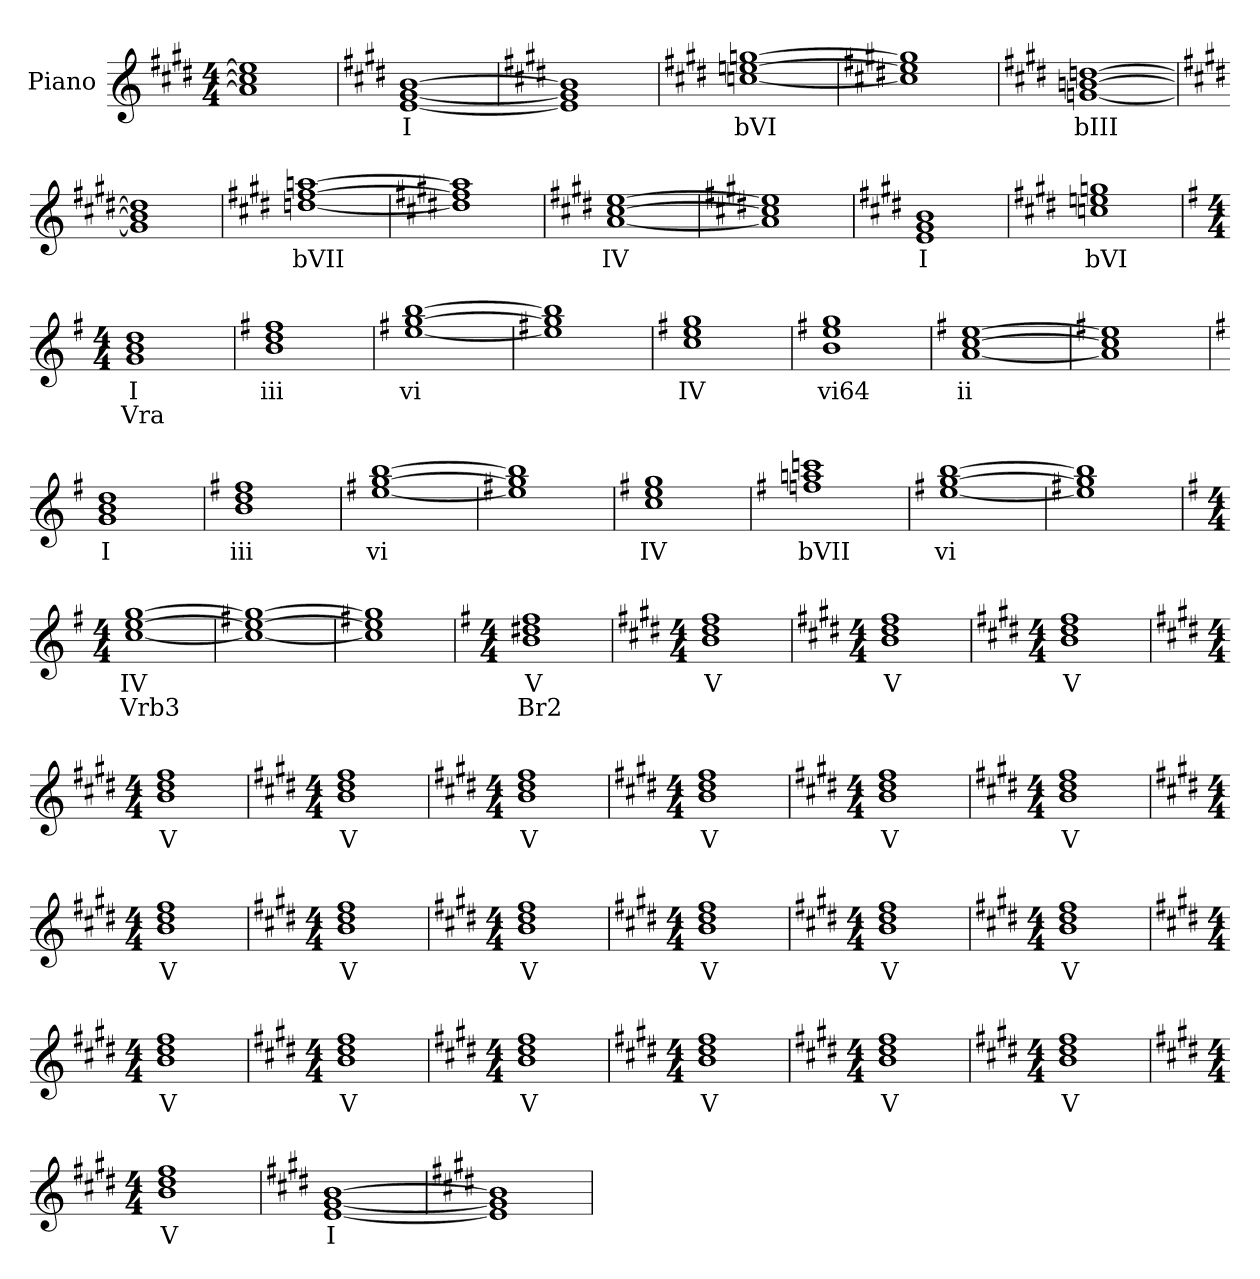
**kern	**text	**text
*part1	*part1	*part1
*staff1	*staff1	*staff1
*I"Piano	*	*
*I'Pno	*	*
*k[f#c#g#d#]	*	*
*E:	*	*
*M4/4	*	*
=	=	=
1a] 1cc#] 1ee]	.	.
=	=	=
*k[f#c#g#d#]	*	*
*E:	*	*
[1e [1g# [1b	I	.
=	=	=
*k[f#c#g#d#]	*	*
*E:	*	*
1e] 1g#] 1b]	.	.
=	=	=
*k[f#c#g#d#]	*	*
*E:	*	*
[1ccn [1een [1ggn	bVI	.
=	=	=
*k[f#c#g#d#]	*	*
*E:	*	*
1ccn] 1een] 1ggn]	.	.
=	=	=
*k[f#c#g#d#]	*	*
*E:	*	*
[1gn [1bn [1ddn	bIII	.
=	=	=
*k[f#c#g#d#]	*	*
*E:	*	*
1gn] 1bn] 1ddn]	.	.
=	=	=
*k[f#c#g#d#]	*	*
*E:	*	*
[1ddn [1ff# [1aan	bVII	.
=	=	=
*k[f#c#g#d#]	*	*
*E:	*	*
1ddn] 1ff#] 1aan]	.	.
=	=	=
*k[f#c#g#d#]	*	*
*E:	*	*
[1a [1cc# [1ee	IV	.
=	=	=
*k[f#c#g#d#]	*	*
*E:	*	*
1a] 1cc#] 1ee]	.	.
=	=	=
*k[f#c#g#d#]	*	*
*E:	*	*
1e 1g# 1b	I	.
=	=	=
*k[f#c#g#d#]	*	*
*E:	*	*
1ccn 1een 1ggn	bVI	.
=	=	=
*k[f#]	*	*
*G:	*	*
*M4/4	*	*
1g 1b 1dd	I	Vra
=	=	=
*k[f#]	*	*
*G:	*	*
1b 1dd 1ff#	iii	.
=	=	=
*k[f#]	*	*
*G:	*	*
[1ee [1gg [1bb	vi	.
=	=	=
*k[f#]	*	*
*G:	*	*
1ee] 1gg] 1bb]	.	.
=	=	=
*k[f#]	*	*
*G:	*	*
1cc 1ee 1gg	IV	.
=	=	=
*k[f#]	*	*
*G:	*	*
1b 1ee 1gg	vi64	.
=	=	=
*k[f#]	*	*
*G:	*	*
[1a [1cc [1ee	ii	.
=	=	=
*k[f#]	*	*
*G:	*	*
1a] 1cc] 1ee]	.	.
=	=	=
*k[f#]	*	*
*G:	*	*
1g 1b 1dd	I	.
=	=	=
*k[f#]	*	*
*G:	*	*
1b 1dd 1ff#	iii	.
=	=	=
*k[f#]	*	*
*G:	*	*
[1ee [1gg [1bb	vi	.
=	=	=
*k[f#]	*	*
*G:	*	*
1ee] 1gg] 1bb]	.	.
=	=	=
*k[f#]	*	*
*G:	*	*
1cc 1ee 1gg	IV	.
=	=	=
*k[f#]	*	*
*G:	*	*
1ffn 1aan 1cccn	bVII	.
=	=	=
*k[f#]	*	*
*G:	*	*
[1ee [1gg [1bb	vi	.
=	=	=
*k[f#]	*	*
*G:	*	*
1ee] 1gg] 1bb]	.	.
=	=	=
*k[f#]	*	*
*G:	*	*
*M4/4	*	*
[1cc [1ee [1gg	IV	Vrb3
=	=	=
*k[f#]	*	*
*G:	*	*
1cc_ 1ee_ 1gg_	.	.
=	=	=
*k[f#]	*	*
*G:	*	*
1cc] 1ee] 1gg]	.	.
=	=	=
*k[f#]	*	*
*G:	*	*
*M4/4	*	*
1b 1dd#X 1ff#	V	Br2
=	=	=
*k[f#c#g#d#]	*	*
*E:	*	*
*M4/4	*	*
1b 1dd# 1ff#	V	.
=	=	=
*k[f#c#g#d#]	*	*
*E:	*	*
*M4/4	*	*
1b 1dd# 1ff#	V	.
=	=	=
*k[f#c#g#d#]	*	*
*E:	*	*
*M4/4	*	*
1b 1dd# 1ff#	V	.
=	=	=
*k[f#c#g#d#]	*	*
*E:	*	*
*M4/4	*	*
1b 1dd# 1ff#	V	.
=	=	=
*k[f#c#g#d#]	*	*
*E:	*	*
*M4/4	*	*
1b 1dd# 1ff#	V	.
=	=	=
*k[f#c#g#d#]	*	*
*E:	*	*
*M4/4	*	*
1b 1dd# 1ff#	V	.
=	=	=
*k[f#c#g#d#]	*	*
*E:	*	*
*M4/4	*	*
1b 1dd# 1ff#	V	.
=	=	=
*k[f#c#g#d#]	*	*
*E:	*	*
*M4/4	*	*
1b 1dd# 1ff#	V	.
=	=	=
*k[f#c#g#d#]	*	*
*E:	*	*
*M4/4	*	*
1b 1dd# 1ff#	V	.
=	=	=
*k[f#c#g#d#]	*	*
*E:	*	*
*M4/4	*	*
1b 1dd# 1ff#	V	.
=	=	=
*k[f#c#g#d#]	*	*
*E:	*	*
*M4/4	*	*
1b 1dd# 1ff#	V	.
=	=	=
*k[f#c#g#d#]	*	*
*E:	*	*
*M4/4	*	*
1b 1dd# 1ff#	V	.
=	=	=
*k[f#c#g#d#]	*	*
*E:	*	*
*M4/4	*	*
1b 1dd# 1ff#	V	.
=	=	=
*k[f#c#g#d#]	*	*
*E:	*	*
*M4/4	*	*
1b 1dd# 1ff#	V	.
=	=	=
*k[f#c#g#d#]	*	*
*E:	*	*
*M4/4	*	*
1b 1dd# 1ff#	V	.
=	=	=
*k[f#c#g#d#]	*	*
*E:	*	*
*M4/4	*	*
1b 1dd# 1ff#	V	.
=	=	=
*k[f#c#g#d#]	*	*
*E:	*	*
*M4/4	*	*
1b 1dd# 1ff#	V	.
=	=	=
*k[f#c#g#d#]	*	*
*E:	*	*
*M4/4	*	*
1b 1dd# 1ff#	V	.
=	=	=
*k[f#c#g#d#]	*	*
*E:	*	*
*M4/4	*	*
1b 1dd# 1ff#	V	.
=	=	=
*k[f#c#g#d#]	*	*
*E:	*	*
*M4/4	*	*
1b 1dd# 1ff#	V	.
=	=	=
*k[f#c#g#d#]	*	*
*E:	*	*
*M4/4	*	*
1b 1dd# 1ff#	V	.
=	=	=
*k[f#c#g#d#]	*	*
*E:	*	*
*M4/4	*	*
1b 1dd# 1ff#	V	.
=	=	=
*k[f#c#g#d#]	*	*
*E:	*	*
[1e [1g# [1b	I	.
=	=	=
*k[f#c#g#d#]	*	*
*E:	*	*
1e] 1g#] 1b]	.	.
=	=	=
*-	*-	*-
